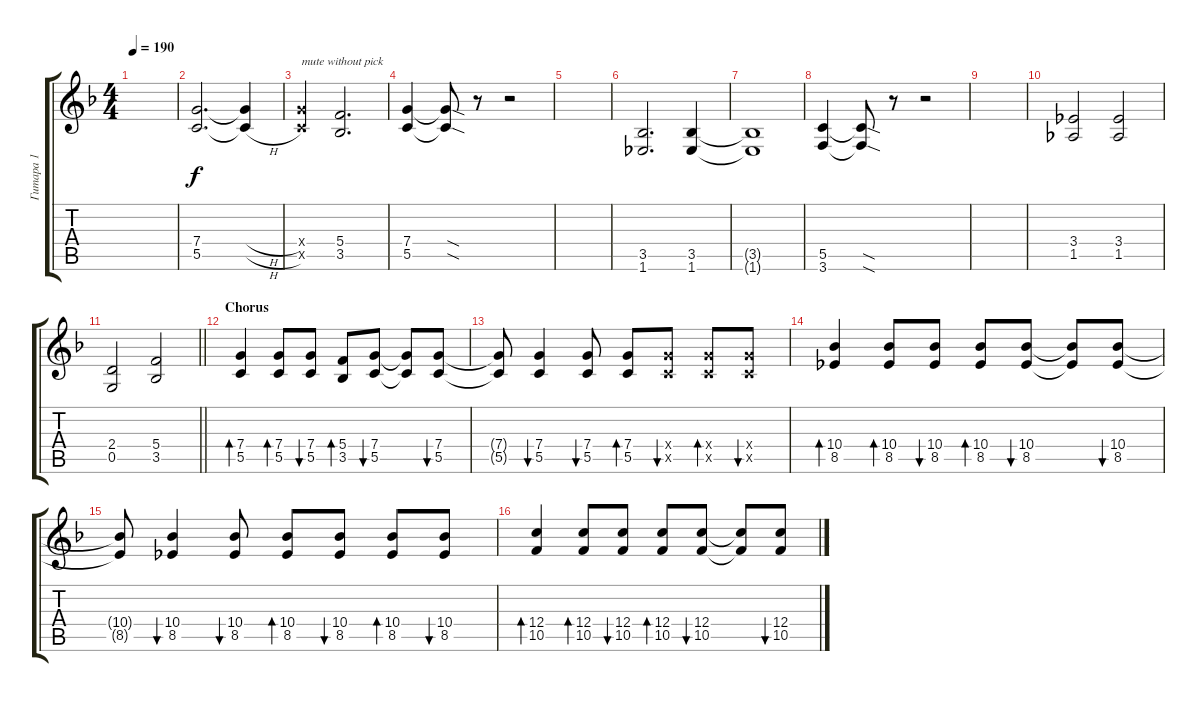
\track ("Гитара 1" "Гитара 1") {instrument distortionguitar}
\staff {score tabs}
\tuning (D4 A3 F3 C3 G2 D2) {hide}
\ts (4 4)
\tempo 190
\clef g2
\ks dminor
|
(7.4 5.5).2{d} (7.4{h t} 5.5{h t}).4 |
(7.4{x} 5.5{x}).4{txt "mute without pick"} (5.4 3.5).2{d} |
(7.4 5.5).4 (7.4{sod t} 5.5{sod t}).8 r.8 r.2 |
|
(3.5 1.6).2{d} (3.5 1.6).4 |
(3.5{t} 1.6{t}).1 |
(5.5 3.6).4 (5.5{sod t} 3.6{sod t}).8 r.8 r.2 |
|
(3.4 1.5).2 (3.4 1.5).2 |
\barLineRight lightlight
(2.4 0.5).2 (5.4 3.5).2 |
\section ("" "Chorus")
(7.4 5.5).4{bd 240 dy f} (7.4 5.5).8{bd 240} (7.4 5.5).8{bu 240} (5.4 3.5).8{bd 240} (7.4 5.5).8{bu 240} (7.4{t} 5.5{t}).8 (7.4 5.5).8{bu 240} |
(7.4{t} 5.5{t}).8 (7.4 5.5).4{bu 240} (7.4 5.5).8{bu 240} (7.4 5.5).8{bd 240} (7.4{x} 5.5{x}).8{bu 240} (7.4{x} 5.5{x}).8{bd 240} (7.4{x} 5.5{x}).8{bu 240} |
(10.4 8.5).4{bd 240} (10.4 8.5).8{bd 240} (10.4 8.5).8{bu 240} (10.4 8.5).8{bd 240} (10.4 8.5).8{bu 240} (10.4{t} 8.5{t}).8 (10.4 8.5).8{bu 240} |
(10.4{t} 8.5{t}).8 (10.4 8.5).4{bu 240} (10.4 8.5).8{bu 240} (10.4 8.5).8{bd 240} (10.4 8.5).8{bu 240} (10.4 8.5).8{bd 240} (10.4 8.5).8{bu 240} |
(12.4 10.5).4{bd 240} (12.4 10.5).8{bd 240} (12.4 10.5).8{bu 240} (12.4 10.5).8{bd 240} (12.4 10.5).8{bu 240} (12.4{t} 10.5{t}).8 (12.4 10.5).8{bu 240}
